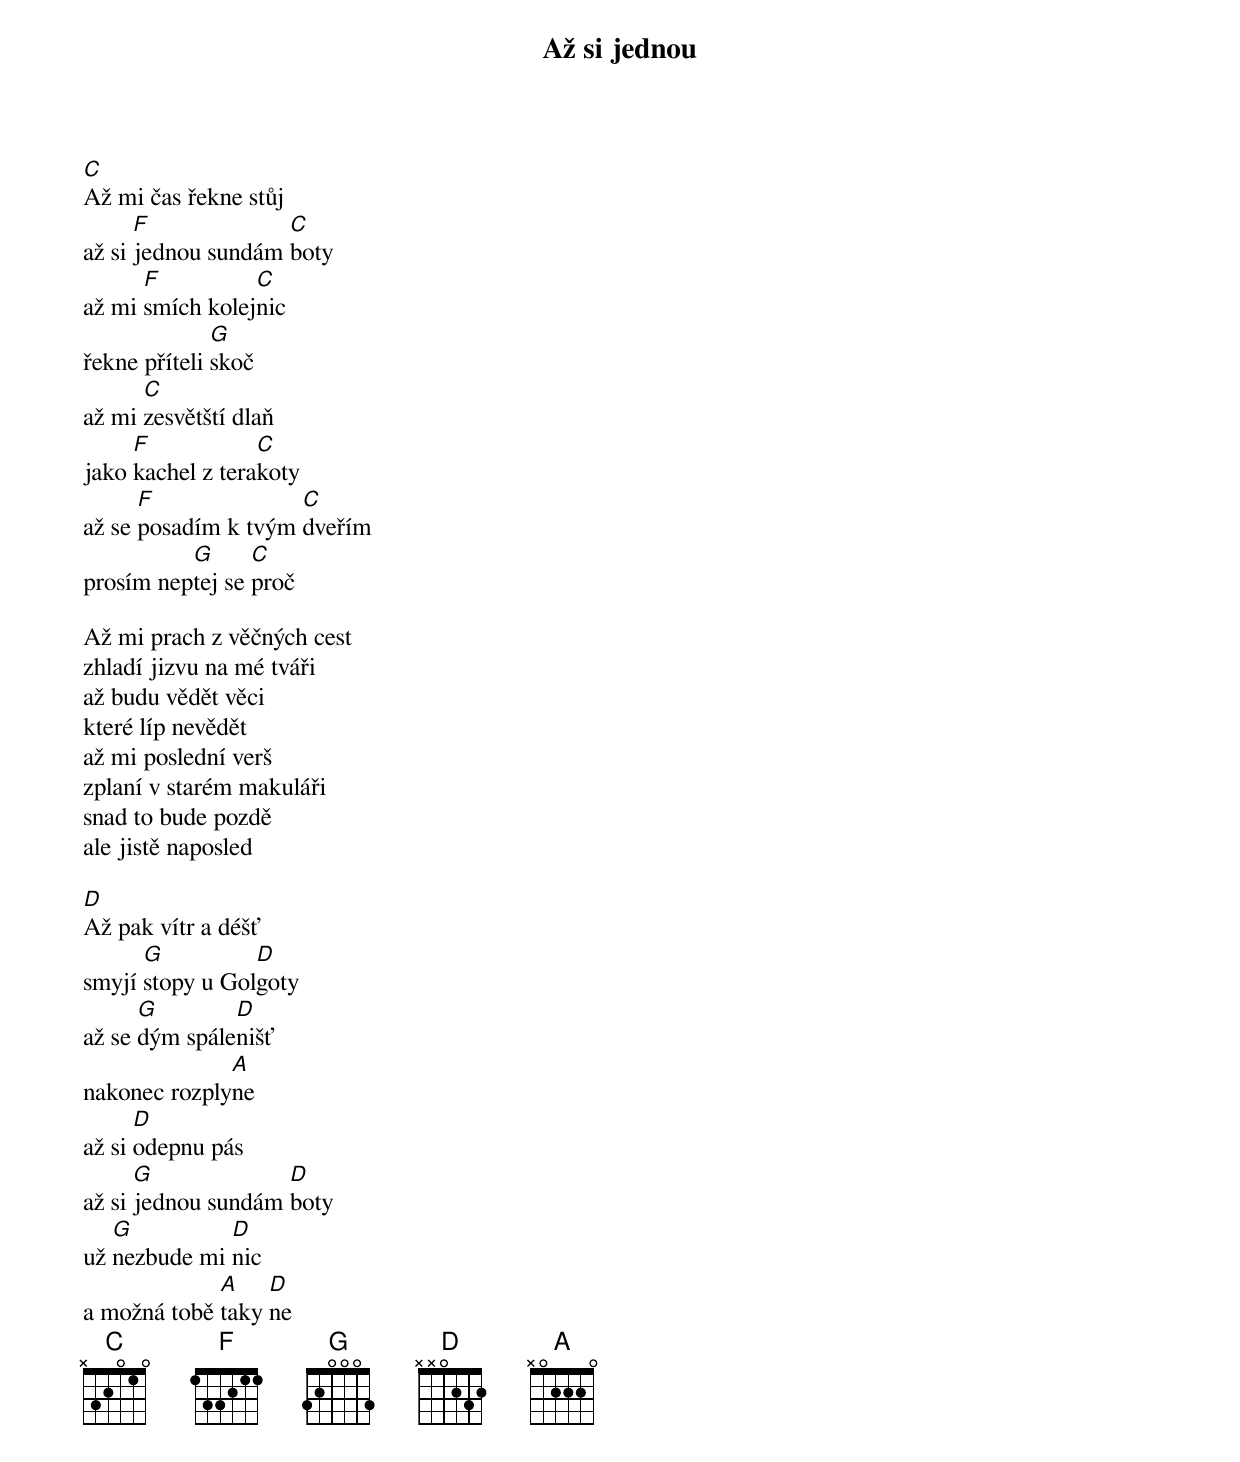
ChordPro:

{title: Až si jednou}

[C]Až mi čas řekne stůj
až si [F]jednou sundám [C]boty
až mi [F]smích kolej[C]nic
řekne příteli [G]skoč
až mi [C]zesvětští dlaň
jako [F]kachel z tera[C]koty
až se [F]posadím k tvým [C]dveřím
prosím nep[G]tej se [C]proč

Až mi prach z věčných cest
zhladí jizvu na mé tváři
až budu vědět věci
které líp nevědět
až mi poslední verš
zplaní v starém makuláři
snad to bude pozdě
ale jistě naposled

[D]Až pak vítr a déšť
smyjí [G]stopy u Gol[D]goty
až se [G]dým spále[D]nišť
nakonec rozply[A]ne
až si [D]odepnu pás
až si [G]jednou sundám [D]boty
už [G]nezbude mi [D]nic
a možná tobě [A]taky [D]ne
